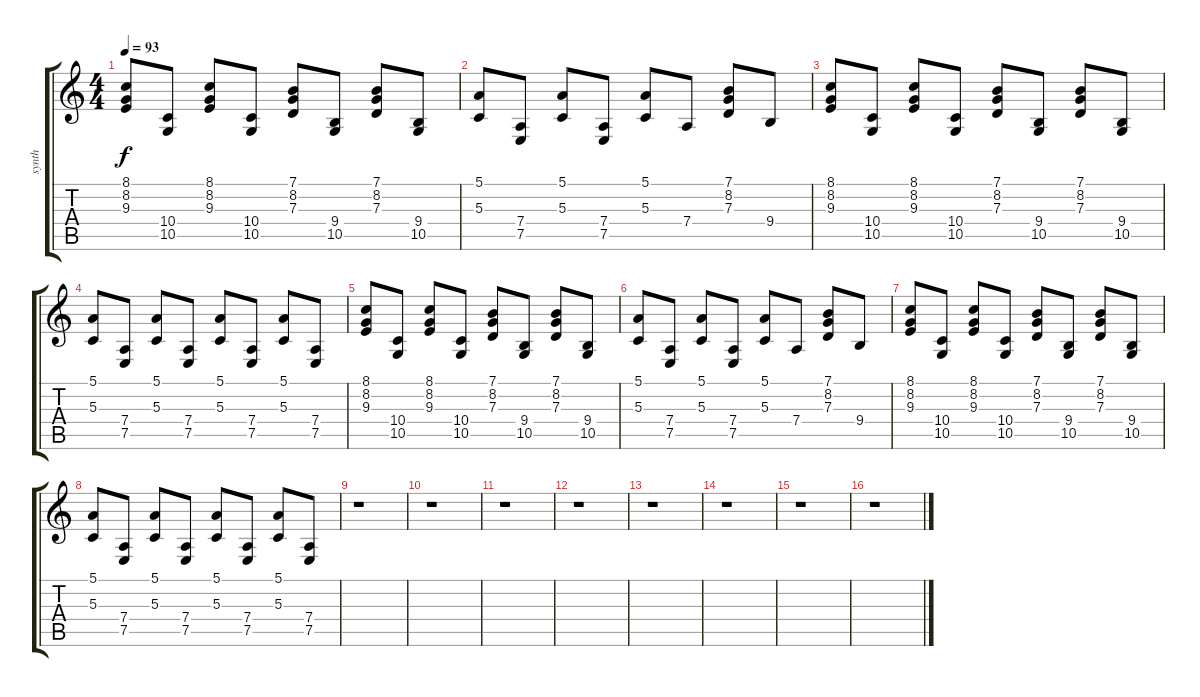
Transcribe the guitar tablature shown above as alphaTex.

\track ("synth" "synth") {instrument ocarina}
\staff {score tabs}
\tuning (E4 B3 G3 D3 A2 E2) {hide}
\ts (4 4)
\tempo 93
\clef g2
\ks c
(8.1 8.2 9.3).8{dy f} (10.4 10.5).8 (8.1 8.2 9.3).8 (10.4 10.5).8 (7.1 8.2 7.3).8 (9.4 10.5).8 (7.1 8.2 7.3).8 (9.4 10.5).8 |
(5.1 5.3).8 (7.4 7.5).8 (5.1 5.3).8 (7.4 7.5).8 (5.1 5.3).8 7.4.8 (7.1 8.2 7.3).8 9.4.8 |
(8.1 8.2 9.3).8 (10.4 10.5).8 (8.1 8.2 9.3).8 (10.4 10.5).8 (7.1 8.2 7.3).8 (9.4 10.5).8 (7.1 8.2 7.3).8 (9.4 10.5).8 |
(5.1 5.3).8 (7.4 7.5).8 (5.1 5.3).8 (7.4 7.5).8 (5.1 5.3).8 (7.4 7.5).8 (5.1 5.3).8 (7.4 7.5).8 |
(8.1 8.2 9.3).8 (10.4 10.5).8 (8.1 8.2 9.3).8 (10.4 10.5).8 (7.1 8.2 7.3).8 (9.4 10.5).8 (7.1 8.2 7.3).8 (9.4 10.5).8 |
(5.1 5.3).8 (7.4 7.5).8 (5.1 5.3).8 (7.4 7.5).8 (5.1 5.3).8 7.4.8 (7.1 8.2 7.3).8 9.4.8 |
(8.1 8.2 9.3).8 (10.4 10.5).8 (8.1 8.2 9.3).8 (10.4 10.5).8 (7.1 8.2 7.3).8 (9.4 10.5).8 (7.1 8.2 7.3).8 (9.4 10.5).8 |
(5.1 5.3).8 (7.4 7.5).8 (5.1 5.3).8 (7.4 7.5).8 (5.1 5.3).8 (7.4 7.5).8 (5.1 5.3).8 (7.4 7.5).8 |
r.1 |
r.1 |
r.1 |
r.1 |
r.1 |
r.1 |
r.1 |
r.1
